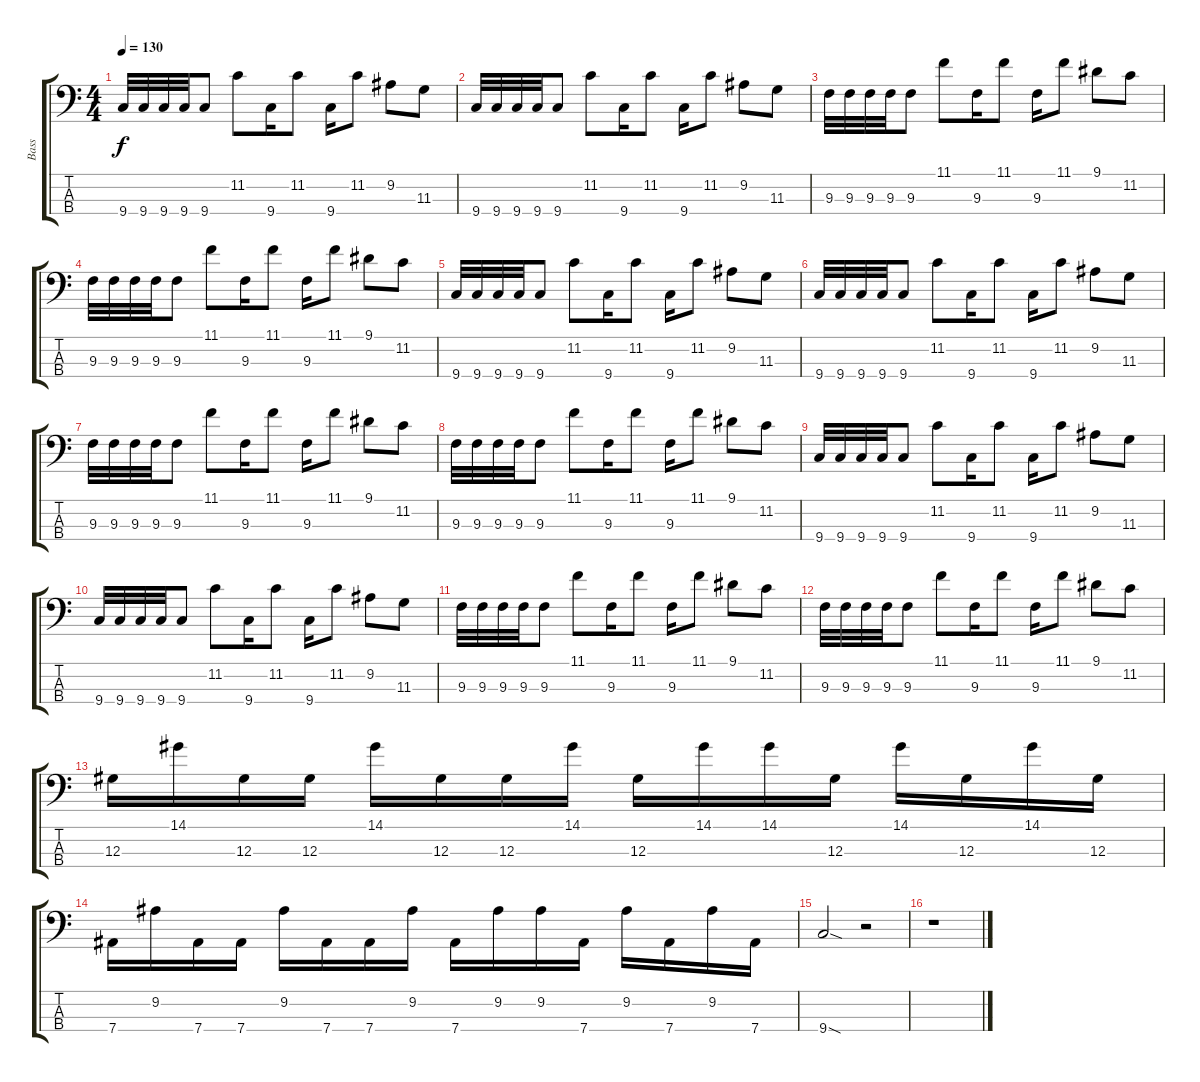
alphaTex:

\track ("Bass" "Bass") {instrument acousticbass}
\staff {score tabs}
\tuning (Gb2 Db2 Ab1 Eb1) {hide}
\ts (4 4)
\tempo 130
\clef f4
\ks c
9.4.32{dy f} 9.4.32 9.4.32 9.4.32 9.4.8 11.2.8 9.4.16 11.2.8 9.4.16 11.2.8 9.2.8 11.3.8 |
9.4.32 9.4.32 9.4.32 9.4.32 9.4.8 11.2.8 9.4.16 11.2.8 9.4.16 11.2.8 9.2.8 11.3.8 |
9.3.32 9.3.32 9.3.32 9.3.32 9.3.8 11.1.8 9.3.16 11.1.8 9.3.16 11.1.8 9.1.8 11.2.8 |
9.3.32 9.3.32 9.3.32 9.3.32 9.3.8 11.1.8 9.3.16 11.1.8 9.3.16 11.1.8 9.1.8 11.2.8 |
9.4.32 9.4.32 9.4.32 9.4.32 9.4.8 11.2.8 9.4.16 11.2.8 9.4.16 11.2.8 9.2.8 11.3.8 |
9.4.32 9.4.32 9.4.32 9.4.32 9.4.8 11.2.8 9.4.16 11.2.8 9.4.16 11.2.8 9.2.8 11.3.8 |
9.3.32 9.3.32 9.3.32 9.3.32 9.3.8 11.1.8 9.3.16 11.1.8 9.3.16 11.1.8 9.1.8 11.2.8 |
9.3.32 9.3.32 9.3.32 9.3.32 9.3.8 11.1.8 9.3.16 11.1.8 9.3.16 11.1.8 9.1.8 11.2.8 |
9.4.32 9.4.32 9.4.32 9.4.32 9.4.8 11.2.8 9.4.16 11.2.8 9.4.16 11.2.8 9.2.8 11.3.8 |
9.4.32 9.4.32 9.4.32 9.4.32 9.4.8 11.2.8 9.4.16 11.2.8 9.4.16 11.2.8 9.2.8 11.3.8 |
9.3.32 9.3.32 9.3.32 9.3.32 9.3.8 11.1.8 9.3.16 11.1.8 9.3.16 11.1.8 9.1.8 11.2.8 |
9.3.32 9.3.32 9.3.32 9.3.32 9.3.8 11.1.8 9.3.16 11.1.8 9.3.16 11.1.8 9.1.8 11.2.8 |
12.3.16 14.1.16 12.3.16 12.3.16 14.1.16 12.3.16 12.3.16 14.1.16 12.3.16 14.1.16 14.1.16 12.3.16 14.1.16 12.3.16 14.1.16 12.3.16 |
7.4.16 9.2.16 7.4.16 7.4.16 9.2.16 7.4.16 7.4.16 9.2.16 7.4.16 9.2.16 9.2.16 7.4.16 9.2.16 7.4.16 9.2.16 7.4.16 |
9.4{sod}.2 r.2 |
r.1
